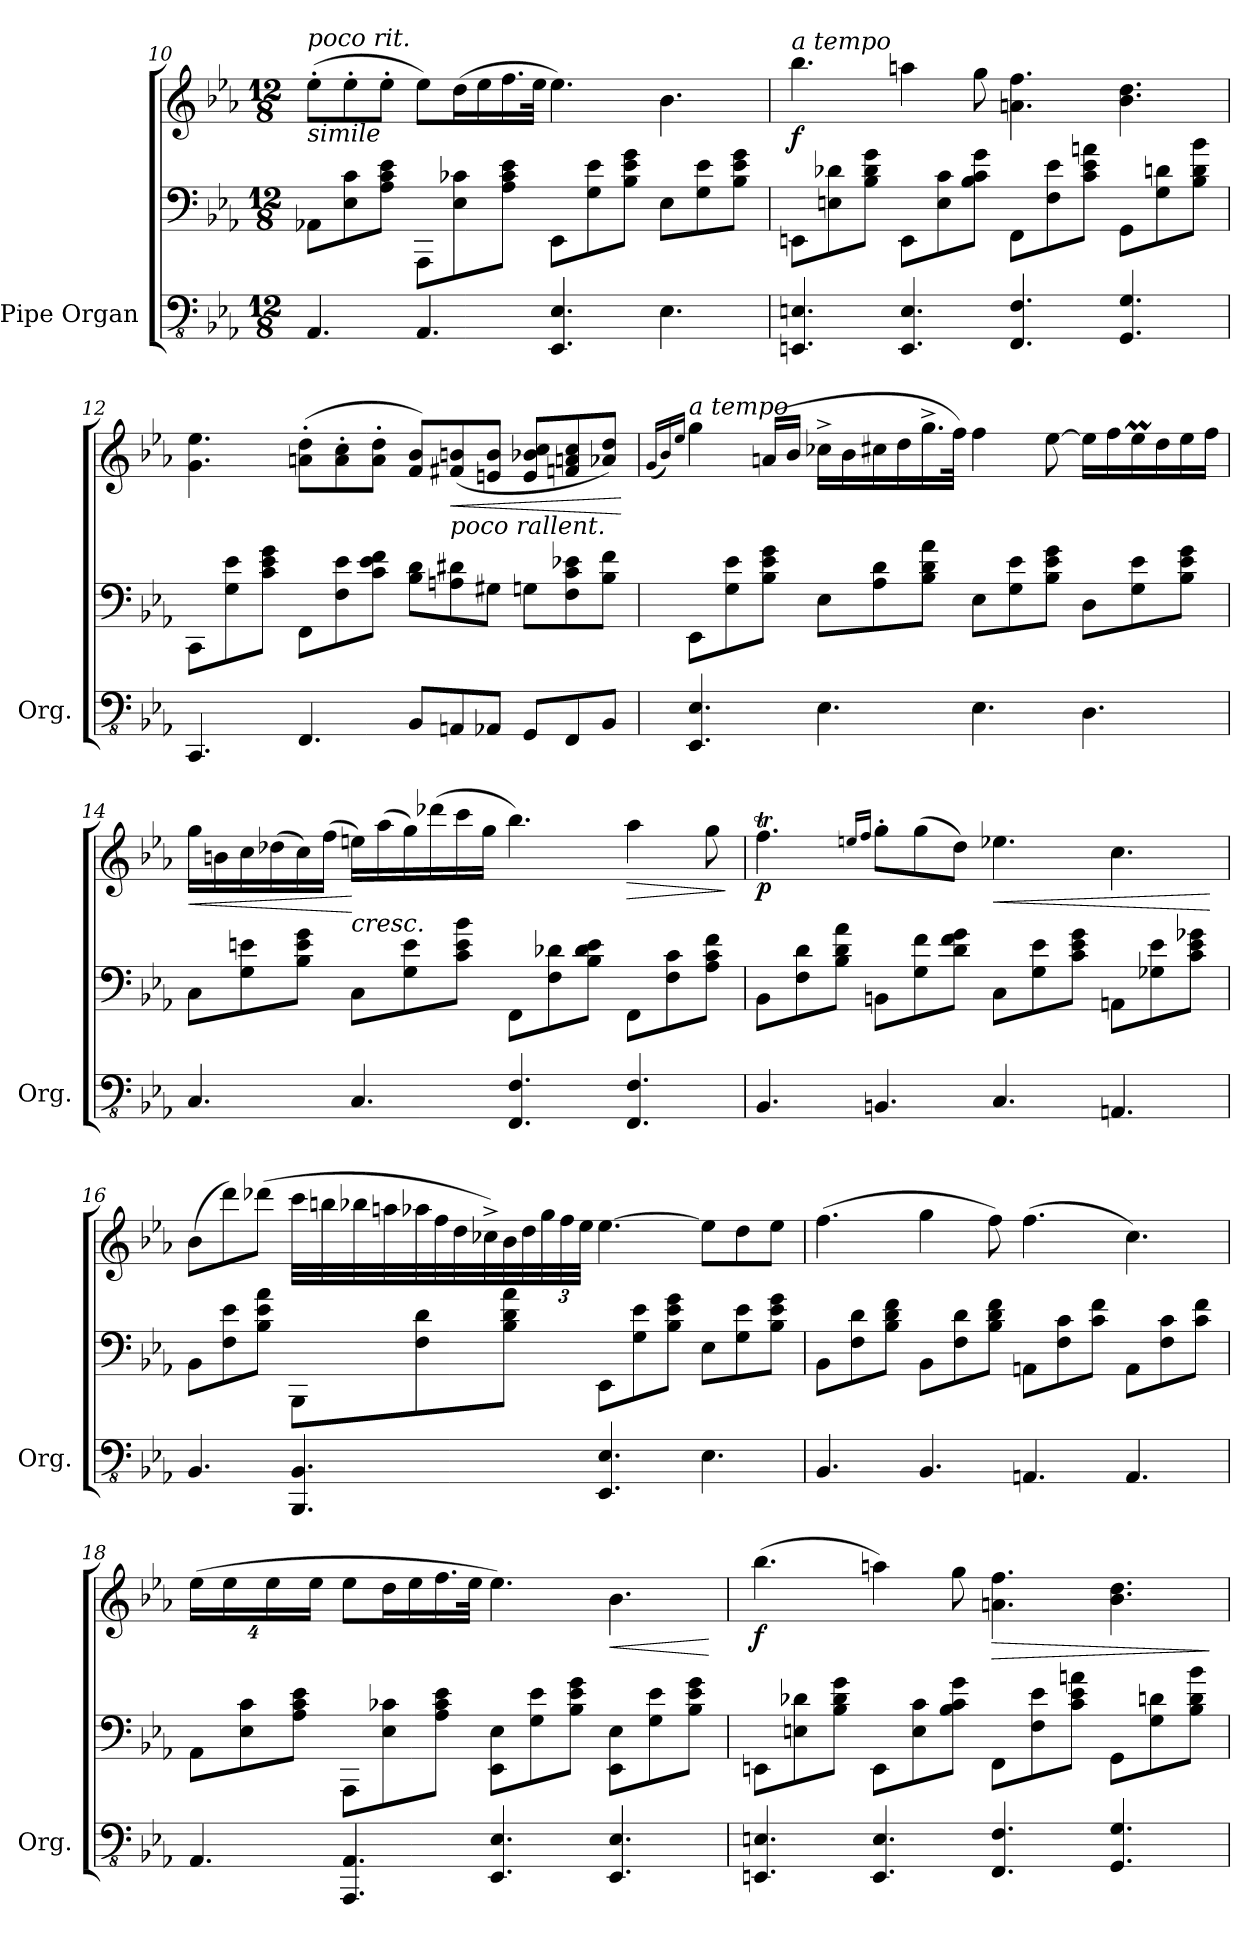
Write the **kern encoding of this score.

**kern	**kern	**kern	**dynam
*part1	*part1	*part1	*part1
*staff3	*staff2	*staff1	*staff1/2/3
*I"Pipe Organ	*	*	*
*I'Org.	*	*	*
*clefFv4	*clefF4	*clefG2	*
*k[b-e-a-]	*k[b-e-a-]	*k[b-e-a-]	*
*M12/8	*M12/8	*M12/8	*
=10	=10	=10	=10
!	!	!LO:TX:b:i:t=simile	!
!	!	!LO:TX:a:i:t=poco rit.	!
4.AAA-/	8AA-X\L	(>8ee-'\L	.
.	8E-\ 8c\	8ee-'\	.
.	8A-\ 8c\ 8e-\J	8ee-'\J	.
4.AAA-/	8AAA-\L	8ee-\L)	.
.	8E-\ 8c-X\	(>16dd\L	.
.	.	16ee-\	.
.	8A-\ 8c-\ 8e-\J	16.ff\	.
.	.	32ee-\JJk	.
4.EEE-/ 4.EE-/	8EE-\L	4.ee-\)	.
.	8G\ 8e-\	.	.
.	8B-\ 8e-\ 8g\J	.	.
4.EE-\	8E-\L	4.b-\	.
.	8G\ 8e-\	.	.
.	8B-\ 8e-\ 8g\J	.	.
=11	=11	=11	=11
!	!	!LO:TX:a:i:t=a tempo	!
!	!	!	!LO:DY:b
4.EEEn/ 4.EEn/	8EEn\L	4.bb-\	f
.	8En\ 8d-X\	.	.
.	8B-\ 8d-\ 8g\J	.	.
4.EEE/ 4.EE/	8EE\L	4aan\	.
.	8E\ 8c\	.	.
.	8B-\ 8c\ 8g\J	8gg\	.
4.FFF/ 4.FF/	8FF\L	4.an\ 4.ff\	.
.	8F\ 8e-\	.	.
.	8c\ 8e-\ 8an\J	.	.
4.GGG/ 4.GG/	8GG\L	4.b-\ 4.dd\	.
.	8G\ 8dn\	.	.
.	8B-\ 8d\ 8b-\J	.	.
!!LO:PB:g=z
=12	=12	=12	=12
4.CCC/	8CC\L	4.g\ 4.ee-\	.
.	8G\ 8e-\	.	.
.	8c\ 8e-\ 8g\J	.	.
4.FFF/	8FF\L	(>8an\' 8dd\'L	.
.	8F\ 8e-\	8a\' 8cc\'	.
.	8c\ 8e-\ 8f\J	8a\' 8dd\'J	.
8BBB-/L	8B-\ 8d\L	8f/ 8b-/L)	.
!	!	!LO:TX:b:i:t=poco rallent.	!
!	!	!	!LO:HP:b
8AAAn/	8An\ 8d#X\	(<8f#X/ 8bn/	<
8AAA-X/J	8G#X\J	8en/ 8b/J	.
8GGG/L	8Gn\L	8e/ 8b-X/ 8cc/L	.
8FFF/	8F\ 8c\ 8e-X\	8fn/ 8an/ 8cc/	.
8BBB-/J	8B-\ 8f\J	8a-X/ 8dd/J)	.
.	.	.	[
=13	=13	=13	=13
.	.	(<16qg/LL	.
.	.	16qb-/)	.
.	.	16qee-/JJ	.
!	!	!LO:TX:a:i:t=a tempo	!
4.EEE-/ 4.EE-/	8EE-\L	4gg\	.
.	8G\ 8e-\	.	.
.	8B-\ 8e-\ 8g\J	(>16an/LL	.
.	.	16b-/JJ	.
4.EE-\	8E-\L	16cc-X^\LL	.
.	.	16b-\	.
.	8A-\ 8d\	16cc#X\	.
.	.	16dd\	.
.	8B-\ 8d\ 8a-\J	16.gg^\	.
.	.	32ff\JJk)	.
4.EE-\	8E-\L	4ff\	.
.	8G\ 8e-\	.	.
.	8B-\ 8e-\ 8g\J	[8ee-\	.
4.DD\	8D\L	16ee-\LL]	.
.	.	16ff\	.
.	8G\ 8e-\	16ee-M\	.
.	.	16dd\	.
.	8B-\ 8e-\ 8g\J	16ee-\	.
.	.	16ff\JJ	.
!!LO:LB:g=z
=14	=14	=14	=14
!	!	!	!LO:HP:b
4.CC/	8C\L	16gg\LL	<
.	.	16bn\	.
.	8G\ 8en\	16cc\	.
.	.	(>16dd-X\	.
.	8B-\ 8e\ 8g\J	16cc\)	.
.	.	(>16ff\JJ	.
!	!	!LO:TX:b:i:t=cresc.	!
4.CC/	8C\L	16een\LL)	[
.	.	(>16aa-\	.
.	8G\ 8e\	16gg\)	.
.	.	(>16ddd-X\	.
.	8c\ 8e\ 8b-\J	16ccc\	.
.	.	16gg\JJ	.
4.FFF/ 4.FF/	8FF\L	4.bb-\)	.
.	8F\ 8d-X\	.	.
.	8B-\ 8d-\ 8e\J	.	.
!	!	!	!LO:HP:b
4.FFF/ 4.FF/	8FF\L	4aa-\	>
.	8F\ 8c\	.	.
.	8A-\ 8c\ 8f\J	8gg\	.
.	.	.	]
=15	=15	=15	=15
!	!	!	!LO:DY:b
4.BBB-/	8BB-\L	4.ffT\	p
.	8F\ 8d\	.	.
.	8B-\ 8d\ 8a-\J	.	.
.	.	16qeen/LL	.
.	.	16qff/JJ	.
4.BBBn/	8BBn\L	8gg'\L	.
.	8G\ 8f\	(>8gg\	.
.	8d\ 8f\ 8g\J	8dd\J)	.
!	!	!	!LO:HP:b
4.CC/	8C\L	4.ee-X\	<
.	8G\ 8e-\	.	.
.	8c\ 8e-\ 8g\J	.	.
4.AAAn/	8AAn\L	4.cc\	.
.	8G-X\ 8e-\	.	.
.	8c\ 8e-\ 8g-X\J	.	.
.	.	.	[
!!LO:LB:g=z
=16	=16	=16	=16
4.BBB-/	8BB-\L	(>8b-\L	.
.	8F\ 8e-\	8ddd\)	.
.	8B-\ 8e-\ 8a-\J	(>8ddd-X\J	.
4.BBBB-/ 4.BBB-/	8BBB-\L	32ccc\LLL	.
.	.	32bbn\	.
.	.	32bb-X\	.
.	.	32aan\	.
.	8F\ 8d\	32aa-X\	.
.	.	32ff\	.
.	.	32dd\	.
.	.	32cc-X^\)	.
.	8B-\ 8d\ 8a-\J	32b-\	.
.	.	32dd\	.
*	*	*Xbrackettup	*
.	.	48gg\	.
.	.	48ff\	.
.	.	48ee-\JJJ	.
4.EEE-/ 4.EE-/	8EE-\L	[4.ee-\	.
.	8G\ 8e-\	.	.
.	8B-\ 8e-\ 8g\J	.	.
4.EE-\	8E-\L	8ee-\L]	.
.	8G\ 8e-\	8dd\	.
.	8B-\ 8e-\ 8g\J	8ee-\J	.
!!LO:LB:g=z
=17	=17	=17	=17
4.BBB-/	8BB-\L	(>4.ff\	.
.	8F\ 8d\	.	.
.	8B-\ 8d\ 8f\J	.	.
4.BBB-/	8BB-\L	4gg\	.
.	8F\ 8d\	.	.
.	8B-\ 8d\ 8f\J	8ff\)	.
4.AAAn/	8AAn\L	(>4.ff\	.
.	8F\ 8c\	.	.
.	8c\ 8f\J	.	.
4.AAA/	8AA\L	4.cc\)	.
.	8F\ 8c\	.	.
.	8c\ 8f\J	.	.
!!LO:PB:g=z
=18	=18	=18	=18
4.AAA-/	8AA-\L	(>32%3ee-\L	.
.	.	32%3ee-\	.
.	8E-\ 8c\	.	.
.	.	32%3ee-\	.
.	8A-\ 8c\ 8e-\J	.	.
.	.	32%3ee-\J	.
4.AAAA-/ 4.AAA-/	8AAA-\L	8ee-\L	.
.	8E-\ 8c-X\	16dd\L	.
.	.	16ee-\	.
.	8A-\ 8c-\ 8e-\J	16.ff\	.
.	.	32ee-\JJk	.
4.EEE-/ 4.EE-/	8EE-\ 8E-\L	4.ee-\)	.
.	8G\ 8e-\	.	.
.	8B-\ 8e-\ 8g\J	.	.
!	!	!	!LO:HP:b
4.EEE-/ 4.EE-/	8EE-\ 8E-\L	4.b-\	<
.	8G\ 8e-\	.	.
.	8B-\ 8e-\ 8g\J	.	.
.	.	.	[
!!LO:LB:g=z
=19	=19	=19	=19
!	!	!	!LO:DY:b
4.EEEn/ 4.EEn/	8EEn\L	(>4.bb-\	f
.	8En\ 8d-X\	.	.
.	8B-\ 8d-\ 8g\J	.	.
4.EEE/ 4.EE/	8EE\L	4aan\)	.
.	8E\ 8c\	.	.
.	8B-\ 8c\ 8g\J	8gg\	.
!	!	!	!LO:HP:b
4.FFF/ 4.FF/	8FF\L	4.an\ 4.ff\	>
.	8F\ 8e-\	.	.
.	8c\ 8e-\ 8an\J	.	.
4.GGG/ 4.GG/	8GG\L	4.b-\ 4.dd\	.
.	8G\ 8dn\	.	.
.	8B-\ 8d\ 8b-\J	.	.
.	.	.	]
=	=	=	=
*-	*-	*-	*-
